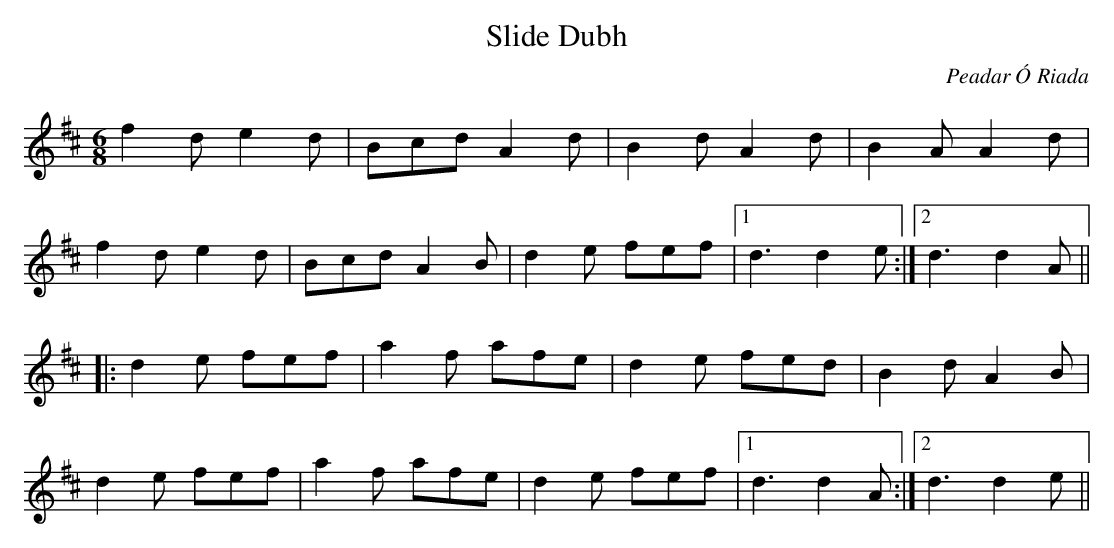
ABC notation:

X:1
T:Slide Dubh
C:Peadar \'O Riada
M:6/8
L:1/8
K:D
f2d e2d | Bcd A2d | B2d A2d | B2A A2d |
f2d e2d | Bcd A2B | d2e fef |1 d3 d2e :|2 d3 d2A ||
|: d2e fef | a2f afe | d2e fed | B2d A2B |
d2e fef | a2f afe | d2e fef |1 d3 d2A :|2 d3 d2e ||
